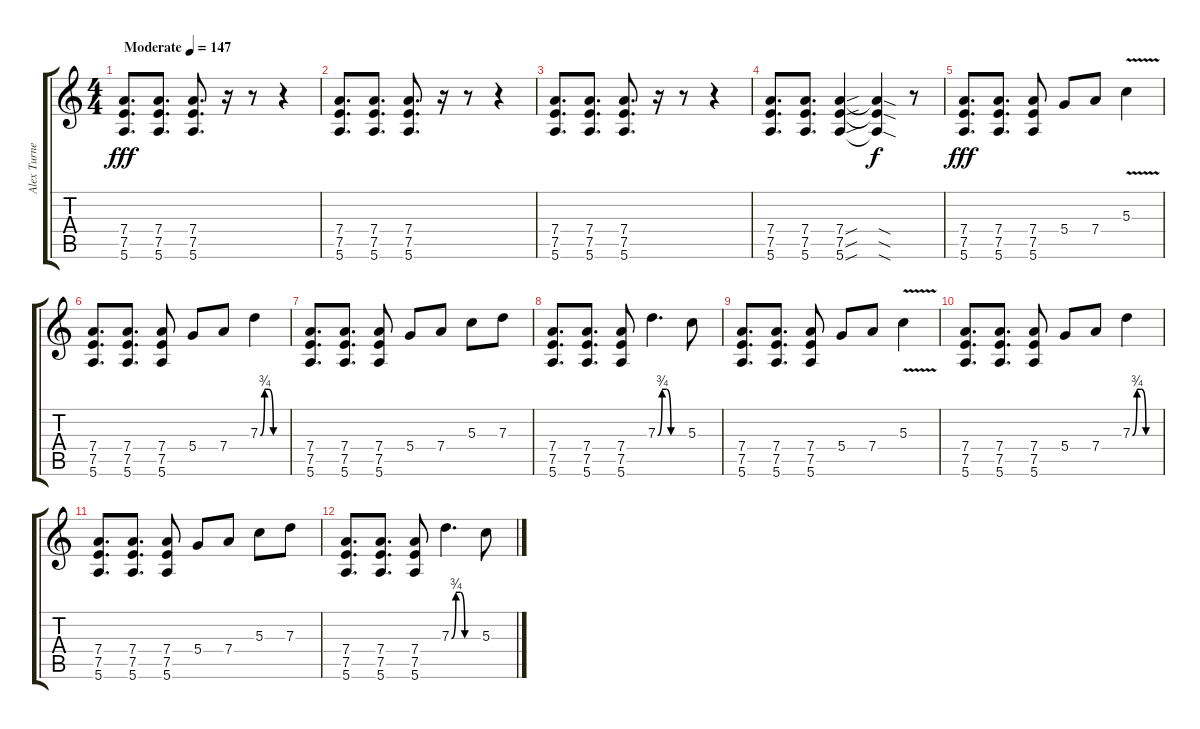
\track ("Alex Turner" "Alex Turne") {instrument distortionguitar}
\staff {score tabs}
\tuning (E4 B3 G3 D3 A2 E2) {hide}
\ts (4 4)
\tempo (147 "Moderate")
\clef g2
\ks c
(7.4 7.5 5.6).8{d dy fff instrument distortionguitar} (7.4 7.5 5.6).8{d} (7.4 7.5 5.6).8{d} r.16 r.8 r.4 |
(7.4 7.5 5.6).8{d} (7.4 7.5 5.6).8{d} (7.4 7.5 5.6).8{d} r.16 r.8 r.4 |
(7.4 7.5 5.6).8{d} (7.4 7.5 5.6).8{d} (7.4 7.5 5.6).8{d} r.16 r.8 r.4 |
(7.4 7.5 5.6).8{d} (7.4 7.5 5.6).8{d} (7.4{sou} 7.5{sou} 5.6{sou}).4 (7.4{sod t} 7.5{sod t} 5.6{sod t}).4{dy f} r.8 |
(7.4 7.5 5.6).8{d dy fff} (7.4 7.5 5.6).8{d} (7.4 7.5 5.6).8 5.4.8 7.4.8 5.3{v}.4 |
(7.4 7.5 5.6).8{d} (7.4 7.5 5.6).8{d} (7.4 7.5 5.6).8 5.4.8 7.4.8 7.3{be (custom 0 0 10 3 20 3 30 0 60 0)}.4 |
(7.4 7.5 5.6).8{d} (7.4 7.5 5.6).8{d} (7.4 7.5 5.6).8 5.4.8 7.4.8 5.3.8 7.3.8 |
(7.4 7.5 5.6).8{d} (7.4 7.5 5.6).8{d} (7.4 7.5 5.6).8 7.3{be (custom 0 0 10 3 20 3 30 0 60 0)}.4{d} 5.3.8 |
(7.4 7.5 5.6).8{d} (7.4 7.5 5.6).8{d} (7.4 7.5 5.6).8 5.4.8 7.4.8 5.3{v}.4 |
(7.4 7.5 5.6).8{d} (7.4 7.5 5.6).8{d} (7.4 7.5 5.6).8 5.4.8 7.4.8 7.3{be (custom 0 0 10 3 20 3 30 0 60 0)}.4 |
(7.4 7.5 5.6).8{d} (7.4 7.5 5.6).8{d} (7.4 7.5 5.6).8 5.4.8 7.4.8 5.3.8 7.3.8 |
(7.4 7.5 5.6).8{d} (7.4 7.5 5.6).8{d} (7.4 7.5 5.6).8 7.3{be (custom 0 0 10 3 20 3 30 0 60 0)}.4{d} 5.3.8
